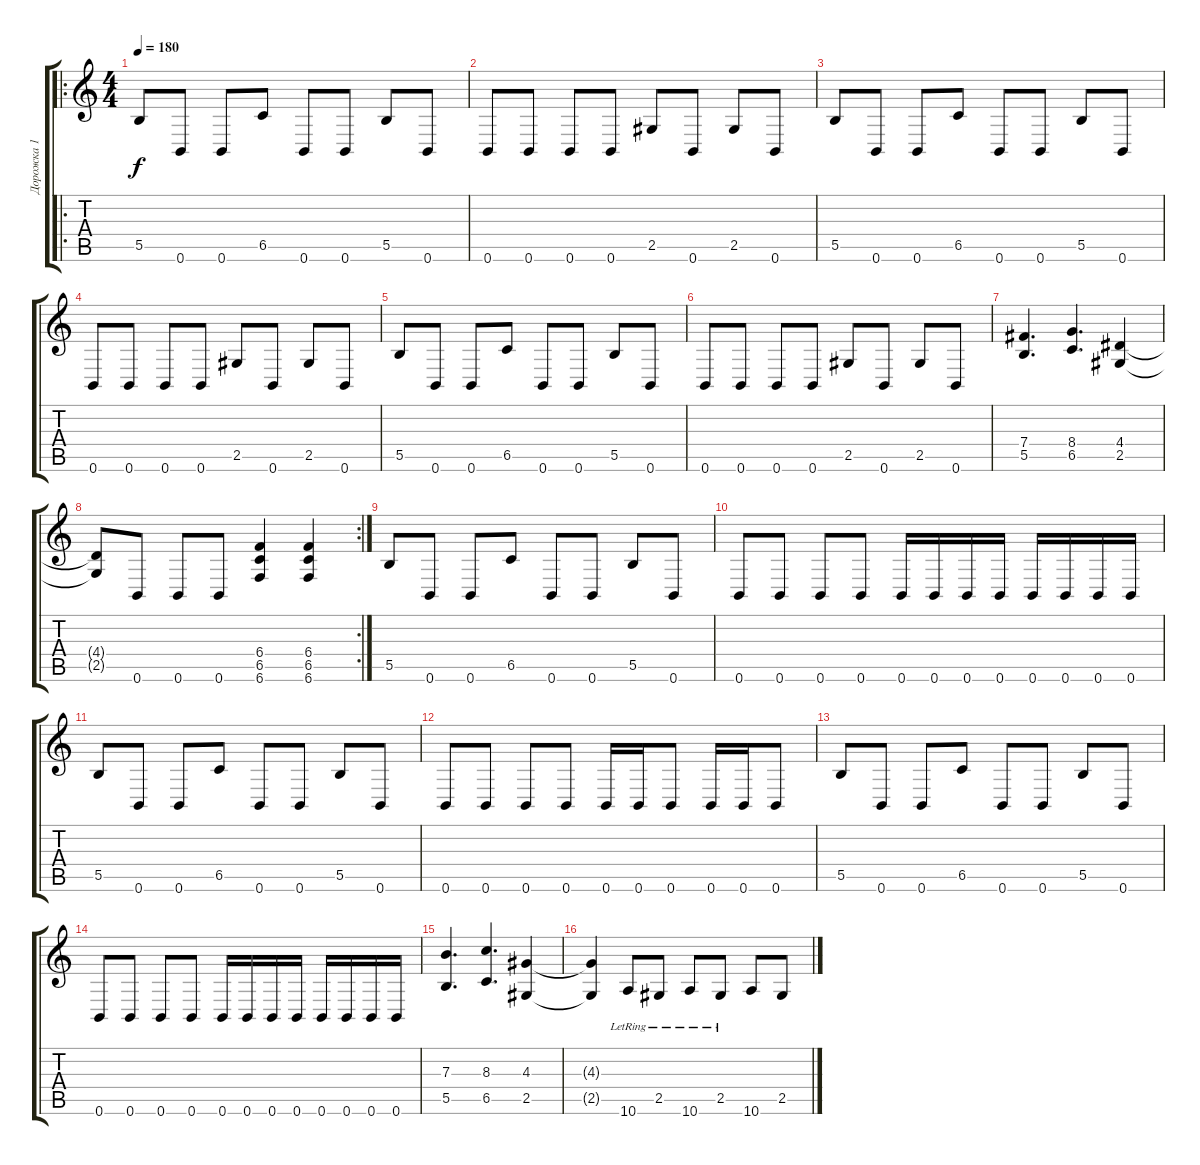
\track ("Дорожка 1" "Дорожка 1") {instrument distortionguitar}
\staff {score tabs}
\tuning (Db4 Ab3 E3 B2 Gb2 B1) {hide}
\ro
\ts (4 4)
\tempo 180
\clef g2
\ks c
5.5.8{dy f} 0.6.8 0.6.8 6.5.8 0.6.8 0.6.8 5.5.8 0.6.8 |
0.6.8 0.6.8 0.6.8 0.6.8 2.5.8 0.6.8 2.5.8 0.6.8 |
5.5.8 0.6.8 0.6.8 6.5.8 0.6.8 0.6.8 5.5.8 0.6.8 |
0.6.8 0.6.8 0.6.8 0.6.8 2.5.8 0.6.8 2.5.8 0.6.8 |
5.5.8 0.6.8 0.6.8 6.5.8 0.6.8 0.6.8 5.5.8 0.6.8 |
0.6.8 0.6.8 0.6.8 0.6.8 2.5.8 0.6.8 2.5.8 0.6.8 |
(7.4 5.5).4{d} (8.4 6.5).4{d} (4.4 2.5).4 |
\rc 2
(4.4{t} 2.5{t}).8 0.6.8 0.6.8 0.6.8 (6.4 6.5 6.6).4 (6.4 6.5 6.6).4 |
5.5.8 0.6.8 0.6.8 6.5.8 0.6.8 0.6.8 5.5.8 0.6.8 |
0.6.8 0.6.8 0.6.8 0.6.8 0.6.16 0.6.16 0.6.16 0.6.16 0.6.16 0.6.16 0.6.16 0.6.16 |
5.5.8 0.6.8 0.6.8 6.5.8 0.6.8 0.6.8 5.5.8 0.6.8 |
0.6.8 0.6.8 0.6.8 0.6.8 0.6.16 0.6.16 0.6.8 0.6.16 0.6.16 0.6.8 |
5.5.8 0.6.8 0.6.8 6.5.8 0.6.8 0.6.8 5.5.8 0.6.8 |
0.6.8 0.6.8 0.6.8 0.6.8 0.6.16 0.6.16 0.6.16 0.6.16 0.6.16 0.6.16 0.6.16 0.6.16 |
(7.3 5.5).4{d} (8.3 6.5).4{d} (4.3 2.5).4 |
(4.3{t} 2.5{t}).4 10.6{lr}.8 2.5{lr}.8 10.6{lr}.8 2.5{lr}.8 10.6.8 2.5.8
